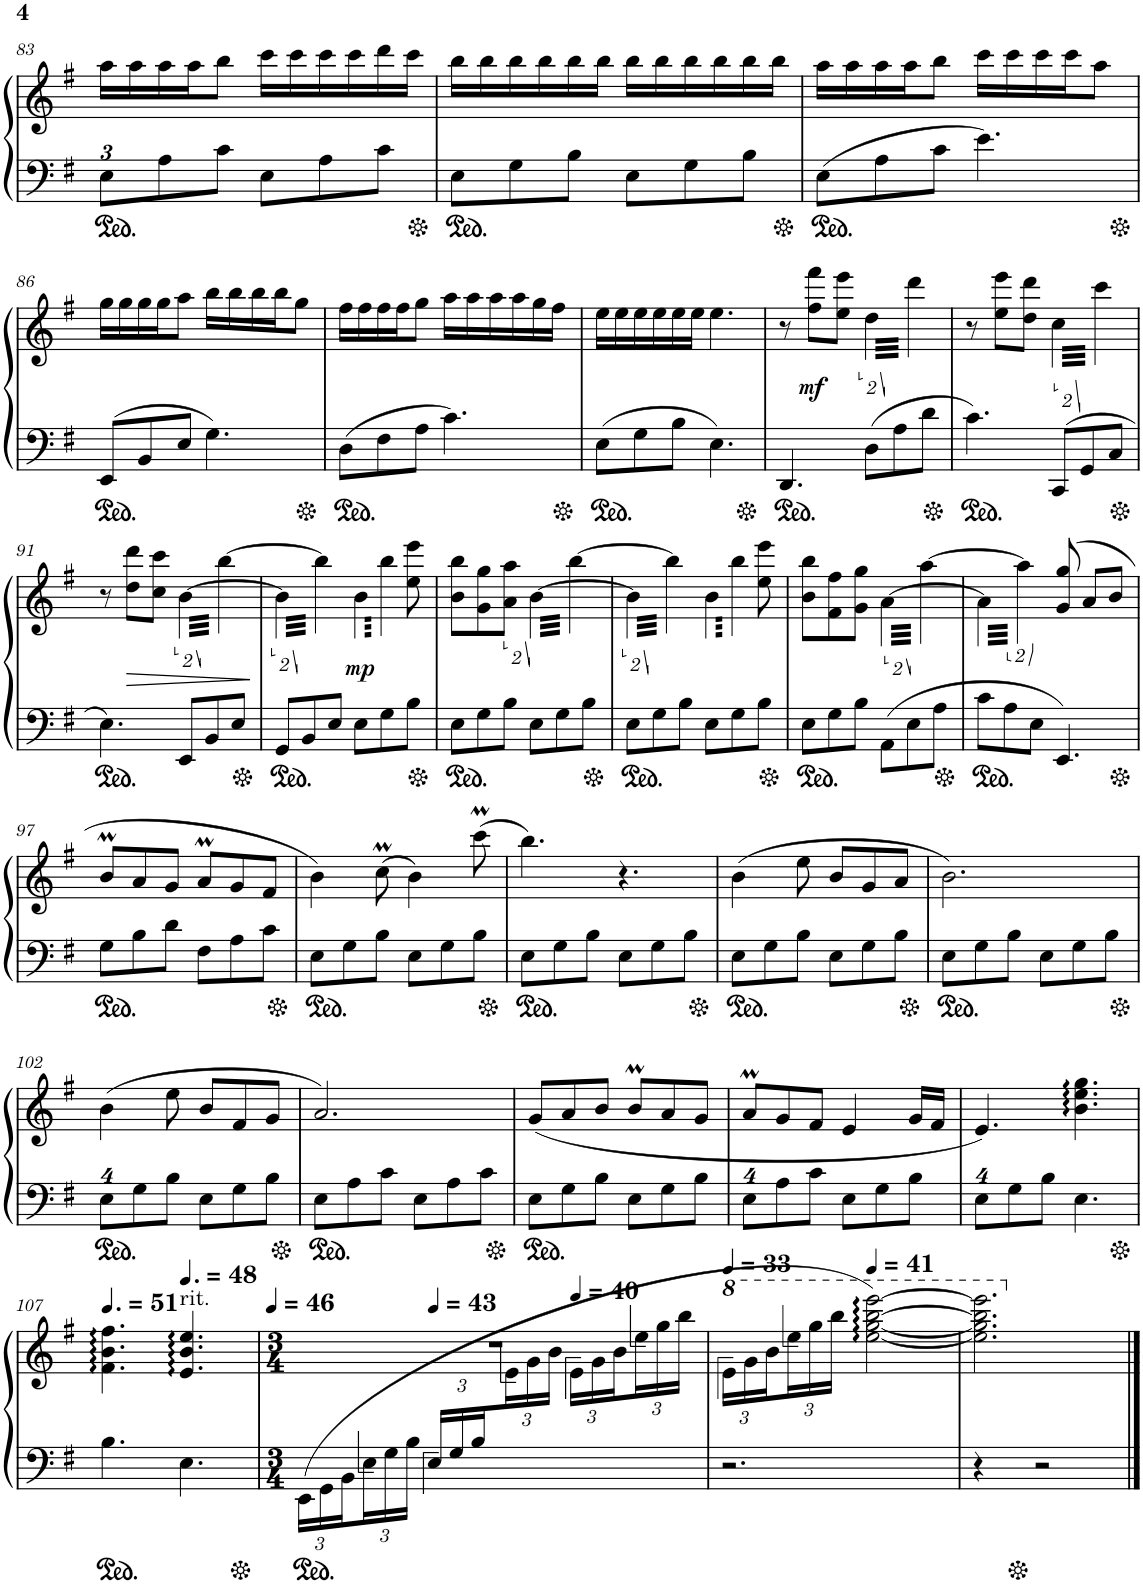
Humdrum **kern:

**kern	**kern	**dynam
*part1	*part1	*part1
*staff2	*staff1	*staff1/2
*I"Piano	*	*
*I'Pno.	*	*
!!LO:PB:g=z
*clefF4	*clefG2	*
*k[f#]	*k[f#]	*
*M6/8	*M6/8	*
=83	=83	=83
8E\L	16aa\LL	.
.	16aa\	.
8A\	16aa\	.
.	16aa\J	.
8c\J	8bb\J	.
8E\L	16ccc\LL	.
.	16ccc\	.
8A\	16ccc\	.
.	16ccc\	.
8c\J	16ddd\	.
.	16ccc\JJ	.
=84	=84	=84
8E\L	16bb\LL	.
.	16bb\	.
8G\	16bb\	.
.	16bb\	.
8B\J	16bb\	.
.	16bb\JJ	.
8E\L	16bb\LL	.
.	16bb\	.
8G\	16bb\	.
.	16bb\	.
8B\J	16bb\	.
.	16bb\JJ	.
=85	=85	=85
8E\L	16aa\LL	.
.	16aa\	.
8A\	16aa\	.
.	16aa\J	.
8c\J	8bb\J	.
4.e\	16ccc\LL	.
.	16ccc\	.
.	16ccc\	.
.	16ccc\J	.
.	8aa\J	.
!!LO:LB:g=z
=86	=86	=86
8EE/L	16gg\LL	.
.	16gg\	.
8BB/	16gg\	.
.	16gg\J	.
8E/J	8aa\J	.
4.G\	16bb\LL	.
.	16bb\	.
.	16bb\	.
.	16bb\J	.
.	8gg\J	.
=87	=87	=87
8D\L	16ff#\LL	.
.	16ff#\	.
8F#\	16ff#\	.
.	16ff#\J	.
8A\J	8gg\J	.
4.c\	16aa\LL	.
.	16aa\	.
.	16aa\	.
.	16aa\	.
.	16gg\	.
.	16ff#\JJ	.
=88	=88	=88
8E\L	16ee\LL	.
.	16ee\	.
8G\	16ee\	.
.	16ee\	.
8B\J	16ee\	.
.	16ee\JJ	.
4.E\	4.ee\	.
=89	=89	=89
4.DD/	8r	.
!	!	!LO:DY:b
.	8ff#\ 8fff#\L	mf
.	8ee\ 8eee\J	.
*	*tremolo	*
8D\L	32dd\LLL	.
.	32ddd\	.
.	32dd\	.
.	32ddd\	.
8A\	32dd\	.
.	32ddd\	.
.	32dd\	.
.	32ddd\	.
8d\J	32dd\	.
.	32ddd\	.
.	32dd\	.
.	32ddd\JJJ	.
*	*Xtremolo	*
=90	=90	=90
4.c\	8r	.
.	.	.
.	.	.
.	.	.
.	8ee\ 8eee\L	.
.	.	.
.	8dd\ 8ddd\J	.
*	*tremolo	*
8CC/L	32cc\LLL	.
.	32ccc\	.
.	32cc\	.
.	32ccc\	.
8GG/	32cc\	.
.	32ccc\	.
.	32cc\	.
.	32ccc\	.
8C/J	32cc\	.
.	32ccc\	.
.	32cc\	.
.	32ccc\JJJ	.
*	*Xtremolo	*
!!LO:LB:g=z
=91	=91	=91
4.E\	8r	.
.	.	.
.	.	.
.	.	.
!	!	!LO:HP:b
.	8dd\ 8ddd\L	>
.	.	.
.	8cc\ 8ccc\J	.
*	*tremolo	*
8EE/L	[32b\LLL	.
.	[32bb\	.
.	32b\	.
.	[32bb\	.
8BB/	32b\	.
.	[32bb\	.
.	32b\	.
.	[32bb\	.
8E/J	32b\	.
.	[32bb\	.
.	32b\	.
.	32bb\JJJ	.
.	.	]
=92	=92	=92
8GG/L	32b\]LLL	.
.	32bb\]	.
.	32b\	.
.	32bb\]	.
8BB/	32b\	.
.	32bb\]	.
.	32b\	.
.	32bb\]	.
8E/J	32b\	.
.	32bb\]	.
.	32b\	.
.	32bb\JJJ	.
!	!	!LO:DY:b
8E\L	64b\LLLL	mp
.	64bb\	.
.	64b\	.
.	64bb\	.
.	64b\	.
.	64bb\	.
.	64b\	.
.	64bb\	.
8G\	64b\	.
.	64bb\	.
.	64b\	.
.	64bb\	.
.	64b\	.
.	64bb\	.
.	64b\	.
.	64bb\JJJJ	.
*	*Xtremolo	*
8B\J	8ee\ 8eee\	.
.	.	.
.	.	.
.	.	.
.	.	.
.	.	.
.	.	.
.	.	.
=93	=93	=93
8E\L	8b\ 8bb\L	.
8G\	8g\ 8gg\	.
8B\J	8a\ 8aa\J	.
*	*tremolo	*
8E\L	[32b\LLL	.
.	[32bb\	.
.	32b\	.
.	[32bb\	.
8G\	32b\	.
.	[32bb\	.
.	32b\	.
.	[32bb\	.
8B\J	32b\	.
.	[32bb\	.
.	32b\	.
.	32bb\JJJ	.
=94	=94	=94
8E\L	32b\]LLL	.
.	32bb\]	.
.	32b\	.
.	32bb\]	.
8G\	32b\	.
.	32bb\]	.
.	32b\	.
.	32bb\]	.
8B\J	32b\	.
.	32bb\]	.
.	32b\	.
.	32bb\JJJ	.
8E\L	64b\LLLL	.
.	64bb\	.
.	64b\	.
.	64bb\	.
.	64b\	.
.	64bb\	.
.	64b\	.
.	64bb\	.
8G\	64b\	.
.	64bb\	.
.	64b\	.
.	64bb\	.
.	64b\	.
.	64bb\	.
.	64b\	.
.	64bb\JJJJ	.
*	*Xtremolo	*
8B\J	8ee\ 8eee\	.
.	.	.
.	.	.
.	.	.
.	.	.
.	.	.
.	.	.
.	.	.
=95	=95	=95
8E\L	8b\ 8bb\L	.
8G\	8f#\ 8ff#\	.
8B\J	8g\ 8gg\J	.
*	*tremolo	*
8AA\L	[32a\LLL	.
.	[32aa\	.
.	32a\	.
.	[32aa\	.
8E\	32a\	.
.	[32aa\	.
.	32a\	.
.	[32aa\	.
8A\J	32a\	.
.	[32aa\	.
.	32a\	.
.	32aa\JJJ	.
=96	=96	=96
8c\L	32a\]LLL	.
.	32aa\]	.
.	32a\	.
.	32aa\]	.
8A\	32a\	.
.	32aa\]	.
.	32a\	.
.	32aa\]	.
8E\J	32a\	.
.	32aa\]	.
.	32a\	.
.	32aa\JJJ	.
*	*Xtremolo	*
4.EE/	(8g/ 8gg/	.
.	.	.
.	.	.
.	.	.
.	8a/L	.
.	.	.
.	8b/J	.
!!LO:LB:g=z
=97	=97	=97
8G\L	8bm/L	.
8B\	8a/	.
8d\J	8g/J	.
8F#\L	8aM/L	.
8A\	8g/	.
8c\J	8f#/J	.
=98	=98	=98
8E\L	4b\)	.
8G\	.	.
8B\J	(8ccM\	.
8E\L	4b\)	.
8G\	.	.
8B\J	(8cccM\	.
=99	=99	=99
8E\L	4.bb\)	.
8G\	.	.
8B\J	.	.
8E\L	4.r	.
8G\	.	.
8B\J	.	.
=100	=100	=100
8E\L	(4b\	.
8G\	.	.
8B\J	8ee\	.
8E\L	8b/L	.
8G\	8g/	.
8B\J	8a/J	.
=101	=101	=101
8E\L	2.b\)	.
8G\	.	.
8B\J	.	.
8E\L	.	.
8G\	.	.
8B\J	.	.
!!LO:LB:g=z
=102	=102	=102
8E\L	(4b\	.
8G\	.	.
8B\J	8ee\	.
8E\L	8b/L	.
8G\	8f#/	.
8B\J	8g/J	.
=103	=103	=103
8E\L	2.a/)	.
8A\	.	.
8c\J	.	.
8E\L	.	.
8A\	.	.
8c\J	.	.
=104	=104	=104
8E\L	(8g/L	.
8G\	8a/	.
8B\J	8b/J	.
8E\L	8bm/L	.
8G\	8a/	.
8B\J	8g/J	.
=105	=105	=105
8E\L	8aM/L	.
8A\	8g/	.
8c\J	8f#/J	.
8E\L	4e/	.
8G\	.	.
8B\J	16g/LL	.
.	16f#/JJ	.
=106	=106	=106
8E\L	4.e/)	.
8G\	.	.
8B\J	.	.
4.E\	4.b\ 4.ee\ 4.gg\	.
!!LO:LB:g=z
=107	=107	=107
*	*MM77	*
4.B\	4.f#\ 4.b\ 4.ff#\	.
*	*MM72	*
!	!LO:TX:a:t=rit.	!
4.E\	4.e/ 4.b/ 4.ee/	.
=108	=108	=108
*M3/4	*M3/4	*
*Xbrackettup	*	*
*	*MM46	*
*	*^	*
(24EE\LL	2.r	4.ryy	.
24GG\	.	.	.
24BB\	.	.	.
24E\	.	.	.
24G\	.	.	.
24B\JJ	.	.	.
*	*MM43	*	*
24E/LL	.	.	.
24G/	.	.	.
24B/	.	.	.
*	*	*Xbrackettup	*
4.ryy	.	24e\	.
.	.	24g\	.
.	.	24b\JJ	.
*	*MM40	*	*
.	.	24e\LL	.
.	.	24g\	.
.	.	24b\	.
.	.	24ee\	.
.	.	24gg\	.
.	.	24bb\JJ	.
*	*v	*v	*
=109	=109	=109
*	*8va	*
*	*MM33	*
2.r	24ee\LL	.
.	24gg\	.
.	24bb\	.
.	24eee\	.
.	24ggg\	.
.	24bbb\JJ	.
*	*MM41	*
.	[2eee\ [2ggg\ [2bbb\ [2eeee\)	.
=110	=110	=110
4r	2.eee\] 2.ggg\] 2.bbb\] 2.eeee\]	.
2r	.	.
*	*X8va	*
==	==	==
*-	*-	*-
